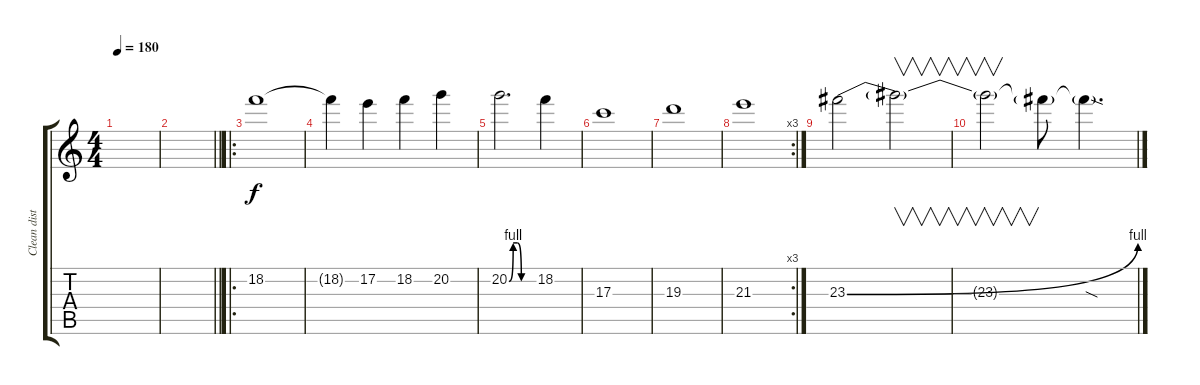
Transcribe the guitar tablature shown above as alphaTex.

\track ("Clean distortion (Guitar 1)" "Clean dist") {instrument overdrivenguitar}
\staff {score tabs}
\tuning (E4 B3 G3 D3 A2 D2) {hide}
\ts (4 4)
\tempo 180
\clef g2
\ks c
|
\barLineRight lightlight
|
\ro
18.2.1 |
18.2{t}.4 17.2.4 18.2.4 20.2.4 |
20.2{be (custom 0 0 10 4 20 4 30 0 60 0)}.2{d} 18.2.4 |
17.3.1 |
19.3.1 |
\rc 3
21.3.1 |
23.3{be (bend 0 0 60 4)}.2 23.3{t}.2{v} |
23.3{t}.2{v} 23.3{t}.8 23.3{sod t}.4{d}
